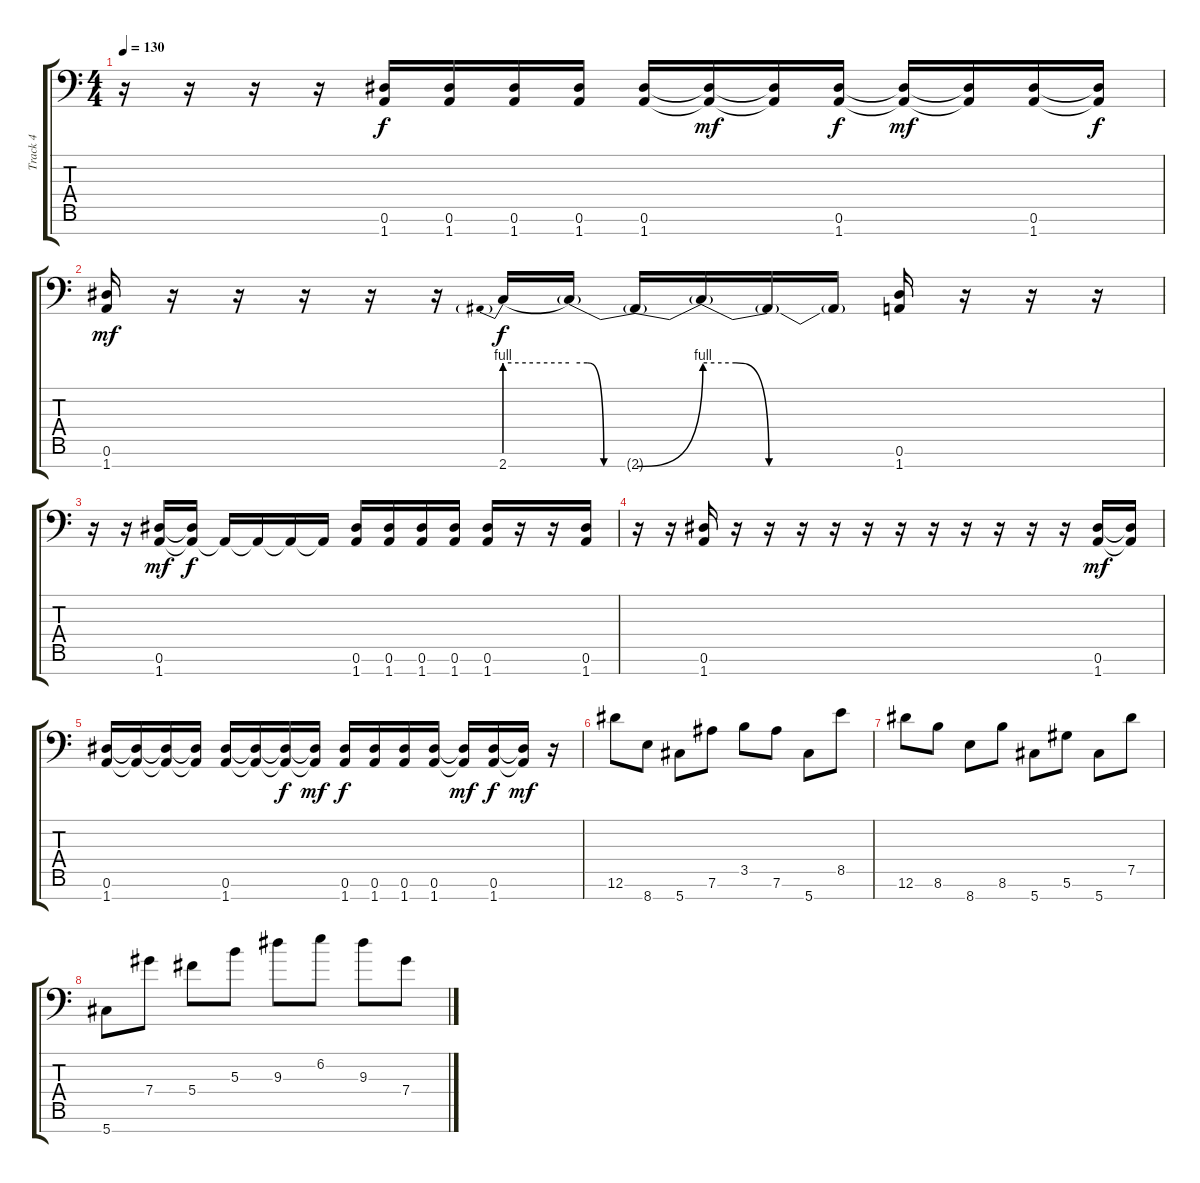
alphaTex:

\track ("Track 4" "Track 4") {instrument distortionguitar}
\staff {score tabs}
\tuning (Eb4 Bb3 Gb3 Db3 Ab2 Eb2 Ab1) {hide}
\ts (4 4)
\tempo 130
\clef f4
\ks c
r.16{dy f} r.16 r.16 r.16 (0.6 1.7).16 (0.6 1.7).16 (0.6 1.7).16 (0.6 1.7).16 (0.6 1.7).16 (0.6{t} 1.7{t}).16{dy mf} (0.6{t} 1.7{t}).16 (0.6 1.7).16{dy f} (0.6{t} 1.7{t}).16{dy mf} (0.6{t} 1.7{t}).16 (0.6 1.7).16 (0.6{t} 1.7{t}).16{dy f} |
(0.6 1.7).16{dy mf} r.16 r.16 r.16 r.16 r.16 2.7{be (prebend 0 4 60 4)}.16{dy f} 2.7{be (custom 0 4 15 4 30 0 60 0) t}.16 2.7{be (bend 0 0 60 4) t}.16 2.7{be (custom 0 4 15 4 30 0 60 0) t}.16 2.7{t}.16 2.7{be (hold 0 0 60 0) t}.16 (0.6 1.7).16 r.16 r.16 r.16 |
r.16 r.16 (0.6 1.7).16{dy mf} (0.6{t} 1.7{t}).16{dy f} 1.7{t}.16 1.7{t}.16 1.7{t}.16 1.7{t}.16 (0.6 1.7).16 (0.6 1.7).16 (0.6 1.7).16 (0.6 1.7).16 (0.6 1.7).16 r.16 r.16 (0.6 1.7).16 |
r.16 r.16 (0.6 1.7).16 r.16 r.16 r.16 r.16 r.16 r.16 r.16 r.16 r.16 r.16 r.16 (0.6 1.7).16{dy mf} (0.6{t} 1.7{t}).16 |
(0.6 1.7).16 (0.6{t} 1.7{t}).16 (0.6{t} 1.7{t}).16 (0.6{t} 1.7{t}).16 (0.6 1.7).16 (0.6{t} 1.7{t}).16 (0.6{t} 1.7{t}).16{dy f} (0.6{t} 1.7{t}).16{dy mf} (0.6 1.7).16{dy f} (0.6 1.7).16 (0.6 1.7).16 (0.6 1.7).16 (0.6{t} 1.7{t}).16{dy mf} (0.6 1.7).16{dy f} (0.6{t} 1.7{t}).16{dy mf} r.16 |
12.6.8 8.7.8 5.7.8 7.6.8 3.5.8 7.6.8 5.7.8 8.5.8 |
12.6.8 8.6.8 8.7.8 8.6.8 5.7.8 5.6.8 5.7.8 7.5.8 |
5.7.8 7.4.8 5.4.8 5.3.8 9.3.8 6.2.8 9.3.8 7.4.8
